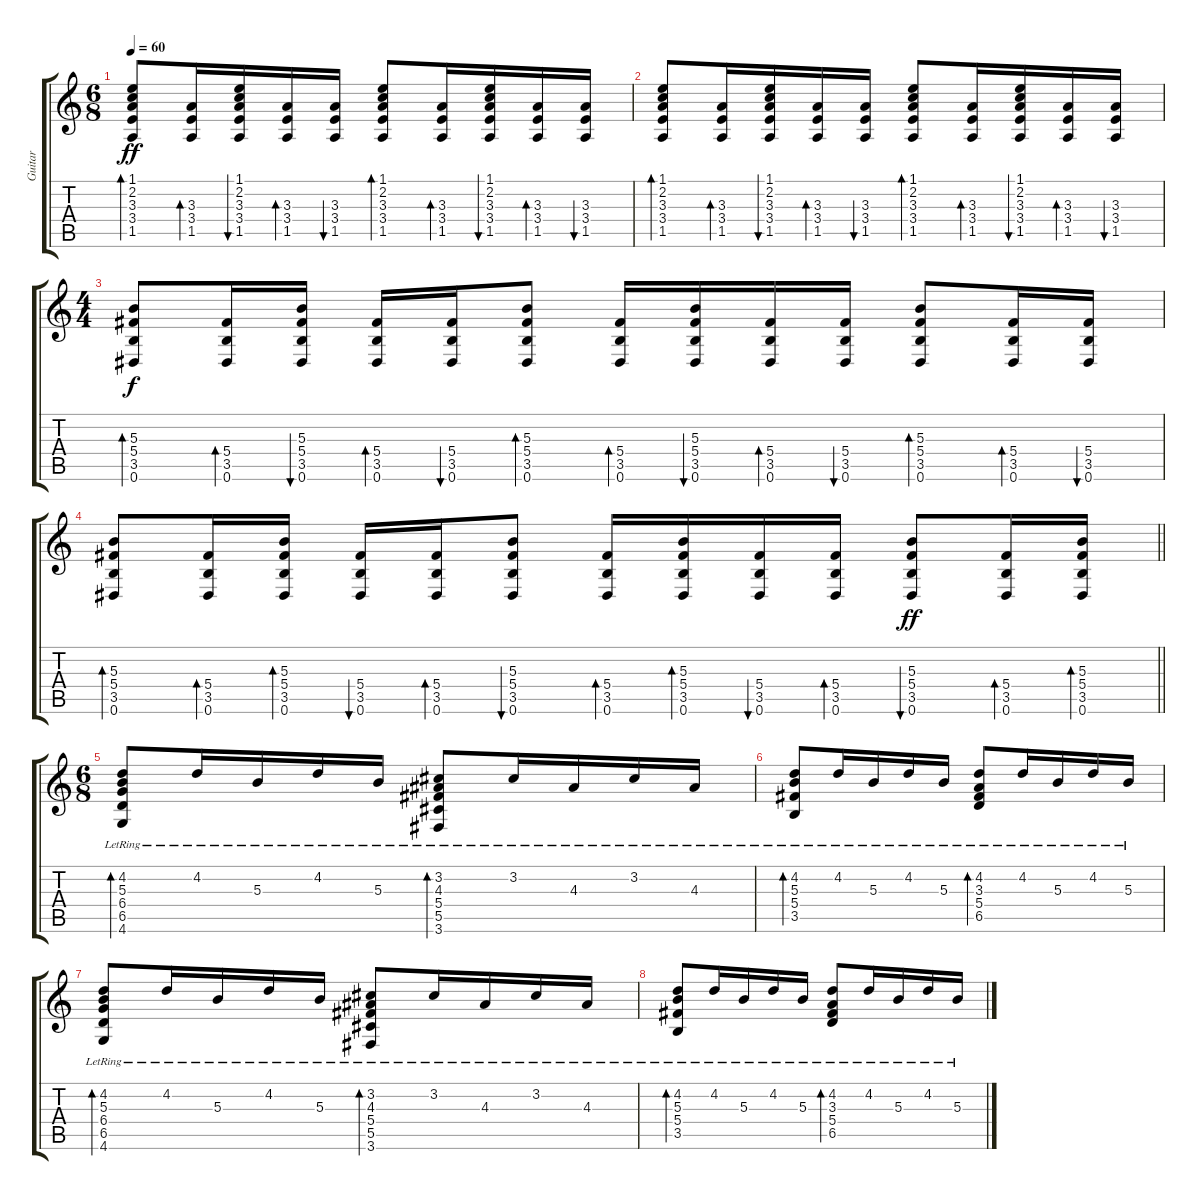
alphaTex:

\track ("Guitar" "Guitar") {instrument acousticguitarsteel}
\staff {score tabs}
\tuning (Eb4 Bb3 Gb3 Db3 Ab2 Eb2) {hide}
\ts (6 8)
\section ("" "")
\tempo 60
\clef g2
\ks c
(1.1 2.2 3.3 3.4 1.5).8{bd 60 dy ff} (3.3 3.4 1.5).16{bd 60} (1.1 2.2 3.3 3.4 1.5).16{bu 60} (3.3 3.4 1.5).16{bd 60} (3.3 3.4 1.5).16{bu 60} (1.1 2.2 3.3 3.4 1.5).8{bd 60} (3.3 3.4 1.5).16{bd 60} (1.1 2.2 3.3 3.4 1.5).16{bu 60} (3.3 3.4 1.5).16{bd 60} (3.3 3.4 1.5).16{bu 60} |
(1.1 2.2 3.3 3.4 1.5).8{bd 60} (3.3 3.4 1.5).16{bd 60} (1.1 2.2 3.3 3.4 1.5).16{bu 60} (3.3 3.4 1.5).16{bd 60} (3.3 3.4 1.5).16{bu 60} (1.1 2.2 3.3 3.4 1.5).8{bd 60} (3.3 3.4 1.5).16{bd 60} (1.1 2.2 3.3 3.4 1.5).16{bu 60} (3.3 3.4 1.5).16{bd 60} (3.3 3.4 1.5).16{bu 60} |
\ts (4 4)
(5.3 5.4 3.5 0.6).8{bd 60 dy f} (5.4 3.5 0.6).16{bd 60} (5.3 5.4 3.5 0.6).16{bu 60} (5.4 3.5 0.6).16{bd 60} (5.4 3.5 0.6).16{bu 60} (5.3 5.4 3.5 0.6).8{bd 60} (5.4 3.5 0.6).16{bd 60} (5.3 5.4 3.5 0.6).16{bu 60} (5.4 3.5 0.6).16{bd 60} (5.4 3.5 0.6).16{bu 60} (5.3 5.4 3.5 0.6).8{bd 60} (5.4 3.5 0.6).16{bd 60} (5.4 3.5 0.6).16{bu 60} |
\barLineRight lightlight
(5.3 5.4 3.5 0.6).8{bd 60} (5.4 3.5 0.6).16{bd 60} (5.3 5.4 3.5 0.6).16{bd 60} (5.4 3.5 0.6).16{bu 60} (5.4 3.5 0.6).16{bd 60} (5.3 5.4 3.5 0.6).8{bu 60} (5.4 3.5 0.6).16{bd 60} (5.3 5.4 3.5 0.6).16{bd 60} (5.4 3.5 0.6).16{bu 60} (5.4 3.5 0.6).16{bd 60} (5.3 5.4 3.5 0.6).8{bu 60 dy ff} (5.4 3.5 0.6).16{bd 60} (5.3 5.4 3.5 0.6).16{bd 60} |
\ts (6 8)
\section ("" "")
(4.2{lr} 5.3{lr} 6.4{lr} 6.5{lr} 4.6{lr}).8{bd 60} 4.2{lr}.16 5.3{lr}.16 4.2{lr}.16 5.3{lr}.16 (3.2{lr} 4.3{lr} 5.4{lr} 5.5{lr} 3.6{lr}).8{bd 60} 3.2{lr}.16 4.3{lr}.16 3.2{lr}.16 4.3{lr}.16 |
(4.2{lr} 5.3{lr} 5.4{lr} 3.5{lr}).8{bd 60} 4.2{lr}.16 5.3{lr}.16 4.2{lr}.16 5.3{lr}.16 (4.2{lr} 3.3{lr} 5.4{lr} 6.5{lr}).8{bd 60} 4.2{lr}.16 5.3{lr}.16 4.2{lr}.16 5.3{lr}.16 |
(4.2{lr} 5.3{lr} 6.4{lr} 6.5{lr} 4.6{lr}).8{bd 60} 4.2{lr}.16 5.3{lr}.16 4.2{lr}.16 5.3{lr}.16 (3.2{lr} 4.3{lr} 5.4{lr} 5.5{lr} 3.6{lr}).8{bd 60} 3.2{lr}.16 4.3{lr}.16 3.2{lr}.16 4.3{lr}.16 |
(4.2{lr} 5.3{lr} 5.4{lr} 3.5{lr}).8{bd 60} 4.2{lr}.16 5.3{lr}.16 4.2{lr}.16 5.3{lr}.16 (4.2{lr} 3.3{lr} 5.4{lr} 6.5{lr}).8{bd 60} 4.2{lr}.16 5.3{lr}.16 4.2{lr}.16 5.3{lr}.16
